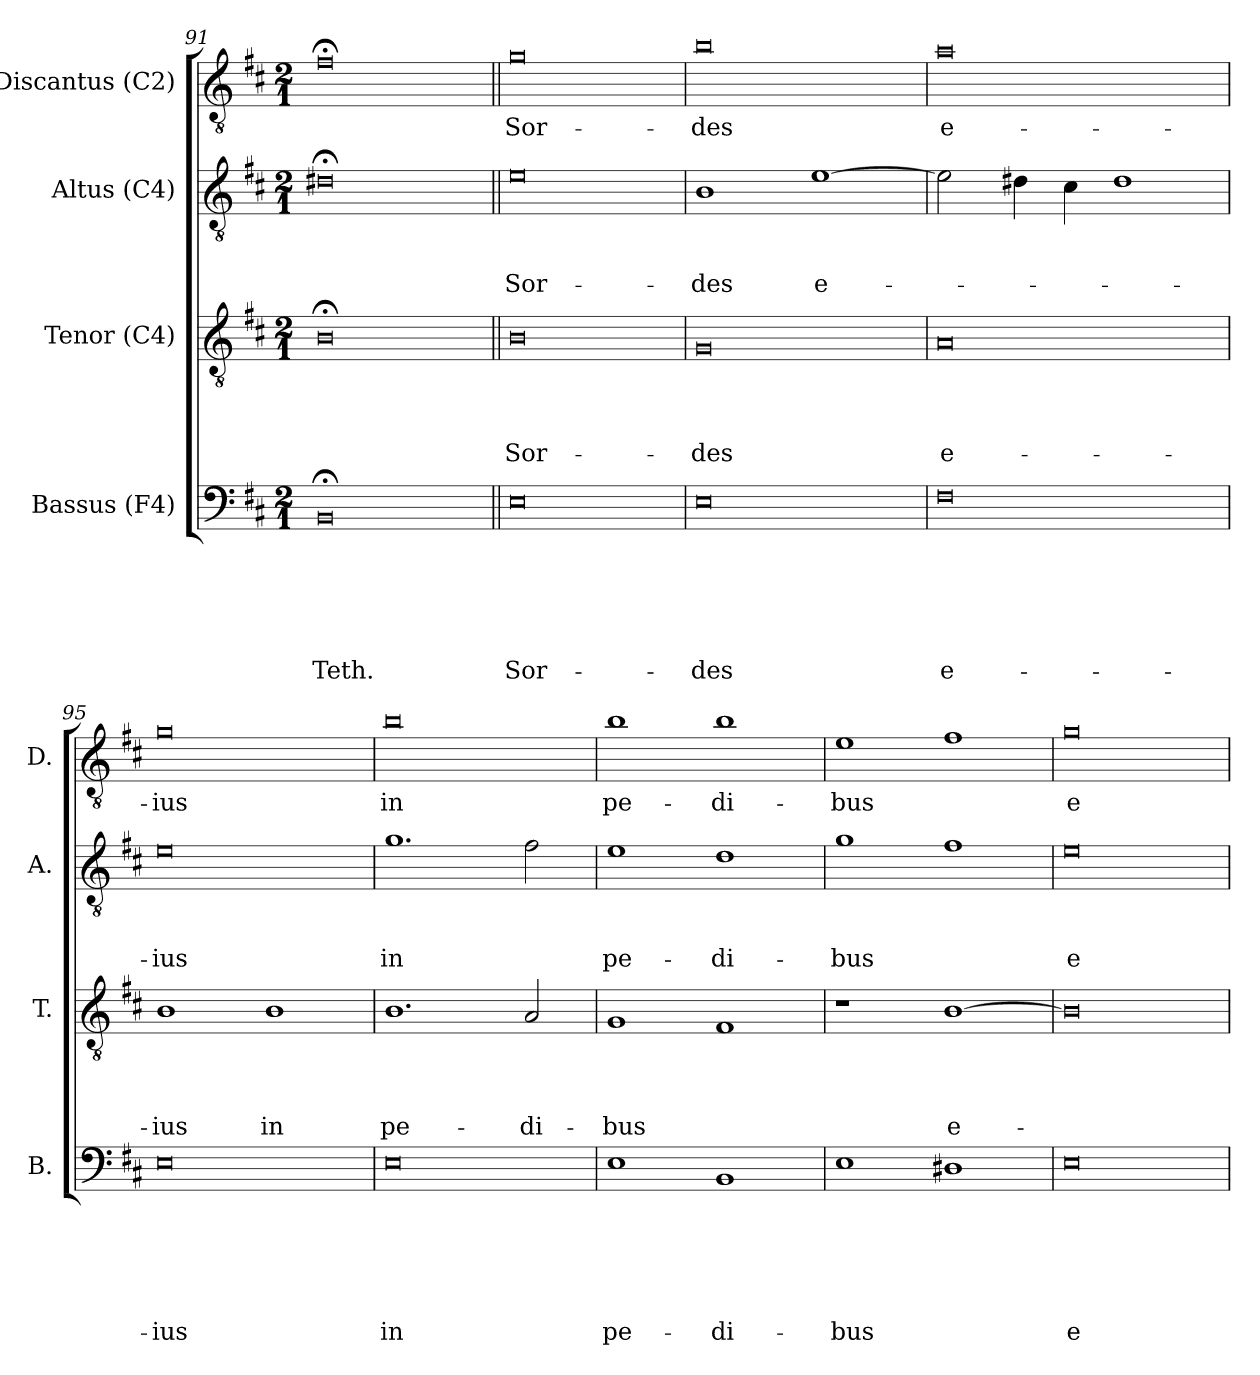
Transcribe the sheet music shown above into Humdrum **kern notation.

**kern	**text	**text	**text	**text	**text	**text	**kern	**text	**text	**text	**text	**kern	**text	**text	**text	**kern	**text
*part4	*part4	*part4	*part4	*part4	*part4	*part4	*part3	*part3	*part3	*part3	*part3	*part2	*part2	*part2	*part2	*part1	*part1
*staff4	*staff4	*staff4	*staff4	*staff4	*staff4	*staff4	*staff3	*staff3	*staff3	*staff3	*staff3	*staff2	*staff2	*staff2	*staff2	*staff1	*staff1
*I"Bassus (F4)	*	*	*	*	*	*	*I"Tenor (C4)	*	*	*	*	*I"Altus (C4)	*	*	*	*I"Discantus (C2)	*
*I'B.	*	*	*	*	*	*	*I'T.	*	*	*	*	*I'A.	*	*	*	*I'D.	*
!!LO:LB:g=z
*clefF4	*	*	*	*	*	*	*clefGv2	*	*	*	*	*clefGv2	*	*	*	*clefGv2	*
*k[f#c#]	*	*	*	*	*	*	*k[f#c#]	*	*	*	*	*k[f#c#]	*	*	*	*k[f#c#]	*
*D:	*	*	*	*	*	*	*D:	*	*	*	*	*D:	*	*	*	*D:	*
*M2/1	*	*	*	*	*	*	*M2/1	*	*	*	*	*M2/1	*	*	*	*M2/1	*
=91	=91	=91	=91	=91	=91	=91	=91	=91	=91	=91	=91	=91	=91	=91	=91	=91	=91
!	!	!	!	!	!	!LO:LY:b	!	!	!	!	!	!	!	!	!	!	!
0BB;	.	.	.	.	.	Teth.	0B;<	.	.	.	.	0d#X;<	.	.	.	0f#;<	.
=92||	=92||	=92||	=92||	=92||	=92||	=92||	=92||	=92||	=92||	=92||	=92||	=92||	=92||	=92||	=92||	=92||	=92||
!	!	!	!	!	!	!LO:LY:b	!	!	!	!	!LO:LY:b	!	!	!	!LO:LY:b	!	!LO:LY:b
0E	.	.	.	.	.	Sor-	0B	.	.	.	Sor-	0e	.	.	Sor-	0g	Sor-
=93	=93	=93	=93	=93	=93	=93	=93	=93	=93	=93	=93	=93	=93	=93	=93	=93	=93
!	!	!	!	!	!	!LO:LY:b:rj	!	!	!	!	!LO:LY:b:rj	!	!	!	!LO:LY:b	!	!LO:LY:b:rj
0E	.	.	.	.	.	-des	0G	.	.	.	-des	1B	.	.	-des	0b	-des
!	!	!	!	!	!	!	!	!	!	!	!	!	!	!	!LO:LY:b:rj	!	!
.	.	.	.	.	.	.	.	.	.	.	.	[>1e	.	.	e-	.	.
=94	=94	=94	=94	=94	=94	=94	=94	=94	=94	=94	=94	=94	=94	=94	=94	=94	=94
!	!	!	!	!	!	!LO:LY:b:rj	!	!	!	!	!LO:LY:b:rj	!	!	!	!	!	!LO:LY:b:rj
0F#	.	.	.	.	.	e-	0A	.	.	.	e-	2e\]	.	.	.	0a	e-
.	.	.	.	.	.	.	.	.	.	.	.	4d#\	.	.	.	.	.
.	.	.	.	.	.	.	.	.	.	.	.	4c#\	.	.	.	.	.
.	.	.	.	.	.	.	.	.	.	.	.	1d#	.	.	.	.	.
=95	=95	=95	=95	=95	=95	=95	=95	=95	=95	=95	=95	=95	=95	=95	=95	=95	=95
!	!	!	!	!	!	!LO:LY:b:rj	!	!	!	!	!LO:LY:b	!	!	!	!LO:LY:b:rj	!	!LO:LY:b:rj
0E	.	.	.	.	.	-ius	1B	.	.	.	-ius	0e	.	.	-ius	0g	-ius
!	!	!	!	!	!	!	!	!	!	!	!LO:LY:b	!	!	!	!	!	!
.	.	.	.	.	.	.	1B	.	.	.	in	.	.	.	.	.	.
=96	=96	=96	=96	=96	=96	=96	=96	=96	=96	=96	=96	=96	=96	=96	=96	=96	=96
!	!	!	!	!	!	!LO:LY:b:rj	!	!	!	!	!LO:LY:b	!	!	!	!LO:LY:b	!	!LO:LY:b:rj
0E	.	.	.	.	.	in	1.B	.	.	.	pe-	1.g	.	.	in	0b	in
!	!	!	!	!	!	!	!	!	!	!	!LO:LY:b	!	!	!	!	!	!
.	.	.	.	.	.	.	2A/	.	.	.	-di-	2f#\	.	.	.	.	.
=97	=97	=97	=97	=97	=97	=97	=97	=97	=97	=97	=97	=97	=97	=97	=97	=97	=97
!	!	!	!	!	!	!LO:LY:b	!	!	!	!	!LO:LY:b	!	!	!	!LO:LY:b	!	!LO:LY:b
1E	.	.	.	.	.	pe-	1G	.	.	.	-bus	1e	.	.	pe-	1b	pe-
!	!	!	!	!	!	!LO:LY:b	!	!	!	!	!	!	!	!	!LO:LY:b	!	!LO:LY:b
1BB	.	.	.	.	.	-di-	1F#	.	.	.	.	1d	.	.	-di-	1b	-di-
!!LO:LB:g=z
=98	=98	=98	=98	=98	=98	=98	=98	=98	=98	=98	=98	=98	=98	=98	=98	=98	=98
!	!	!	!	!	!	!LO:LY:b	!	!	!	!	!	!	!	!	!LO:LY:b	!	!LO:LY:b
1E	.	.	.	.	.	-bus	1r	.	.	.	.	1g	.	.	-bus	1e	-bus
!	!	!	!	!	!	!	!	!	!	!	!LO:LY:b:rj	!	!	!	!	!	!
1D#X	.	.	.	.	.	.	[>1B	.	.	.	e-	1f#	.	.	.	1f#	.
=99	=99	=99	=99	=99	=99	=99	=99	=99	=99	=99	=99	=99	=99	=99	=99	=99	=99
!	!	!	!	!	!	!LO:LY:b:rj	!	!	!	!	!	!	!	!	!LO:LY:b:rj	!	!LO:LY:b:rj
0E	.	.	.	.	.	e-	0B]	.	.	.	.	0e	.	.	e-	0g	e-
=	=	=	=	=	=	=	=	=	=	=	=	=	=	=	=	=	=
*-	*-	*-	*-	*-	*-	*-	*-	*-	*-	*-	*-	*-	*-	*-	*-	*-	*-
